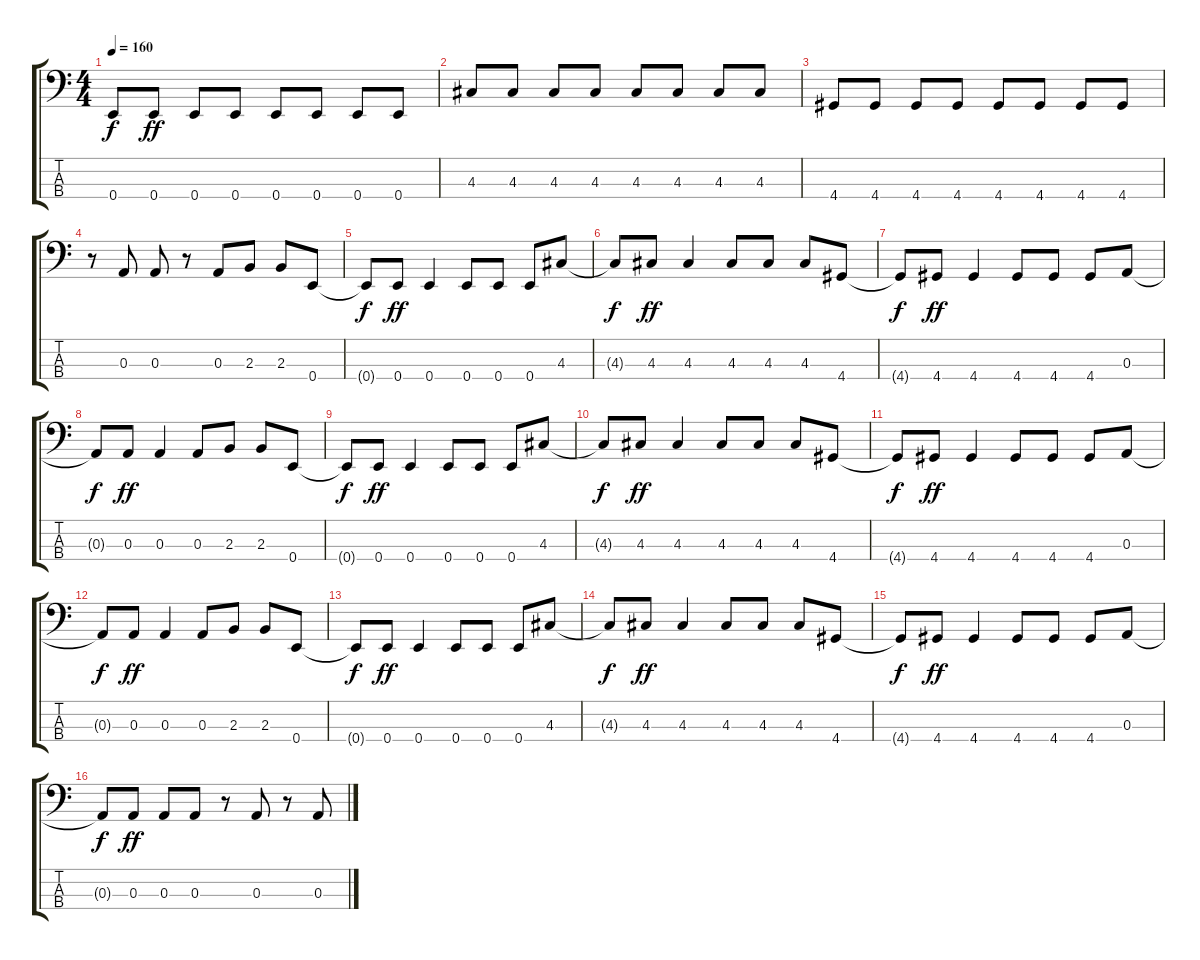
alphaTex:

\track "" {instrument electricbasspick}
\staff {score tabs}
\tuning (G2 D2 A1 E1) {hide}
\ts (4 4)
\tempo 160
\clef f4
\ks c
0.4{t}.8{dy f} 0.4.8{dy ff} 0.4.8 0.4.8 0.4.8 0.4.8 0.4.8 0.4.8 |
4.3.8 4.3.8 4.3.8 4.3.8 4.3.8 4.3.8 4.3.8 4.3.8 |
4.4.8 4.4.8 4.4.8 4.4.8 4.4.8 4.4.8 4.4.8 4.4.8 |
r.8 0.3.8 0.3.8 r.8 0.3.8 2.3.8 2.3.8 0.4.8 |
0.4{t}.8{dy f} 0.4.8{dy ff} 0.4.4 0.4.8 0.4.8 0.4.8 4.3.8 |
4.3{t}.8{dy f} 4.3.8{dy ff} 4.3.4 4.3.8 4.3.8 4.3.8 4.4.8 |
4.4{t}.8{dy f} 4.4.8{dy ff} 4.4.4 4.4.8 4.4.8 4.4.8 0.3.8 |
0.3{t}.8{dy f} 0.3.8{dy ff} 0.3.4 0.3.8 2.3.8 2.3.8 0.4.8 |
0.4{t}.8{dy f} 0.4.8{dy ff} 0.4.4 0.4.8 0.4.8 0.4.8 4.3.8 |
4.3{t}.8{dy f} 4.3.8{dy ff} 4.3.4 4.3.8 4.3.8 4.3.8 4.4.8 |
4.4{t}.8{dy f} 4.4.8{dy ff} 4.4.4 4.4.8 4.4.8 4.4.8 0.3.8 |
0.3{t}.8{dy f} 0.3.8{dy ff} 0.3.4 0.3.8 2.3.8 2.3.8 0.4.8 |
0.4{t}.8{dy f} 0.4.8{dy ff} 0.4.4 0.4.8 0.4.8 0.4.8 4.3.8 |
4.3{t}.8{dy f} 4.3.8{dy ff} 4.3.4 4.3.8 4.3.8 4.3.8 4.4.8 |
4.4{t}.8{dy f} 4.4.8{dy ff} 4.4.4 4.4.8 4.4.8 4.4.8 0.3.8 |
0.3{t}.8{dy f} 0.3.8{dy ff} 0.3.8 0.3.8 r.8 0.3.8 r.8 0.3.8
